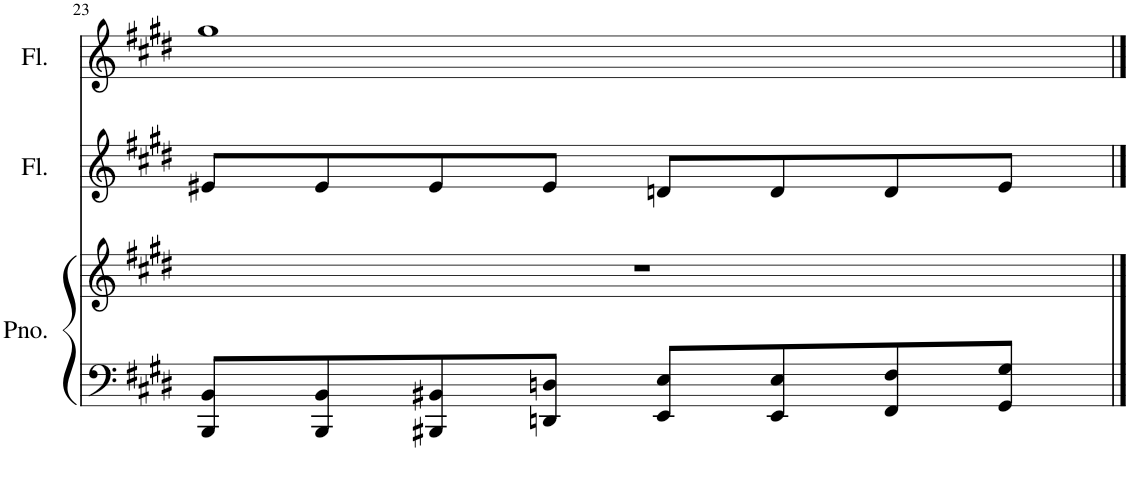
**kern	**kern	**kern	**kern
*part3	*part3	*part2	*part1
*staff4	*staff3	*staff2	*staff1
*I"Piano, Piano	*	*I"Flute	*I"Flute
*I'Pno.	*	*I'Fl.	*I'Fl.
!!LO:PB:g=z
*clefF4	*clefG2	*clefG2	*clefG2
*k[f#c#g#d#]	*k[f#c#g#d#]	*k[f#c#g#d#]	*k[f#c#g#d#]
*M4/4	*M4/4	*M4/4	*M4/4
=23	=23	=23	=23
8BBB/ 8BB/L	1r	8e#X/L	1gg#
8BBB/ 8BB/	.	8e#/	.
8BBB#X/ 8BB#X/	.	8e#/	.
8DDn/ 8Dn/J	.	8e#/J	.
8EE/ 8E/L	.	8dn/L	.
8EE/ 8E/	.	8d/	.
8FF#/ 8F#/	.	8d/	.
8GG#/ 8G#/J	.	8e#/J	.
==	==	==	==
*-	*-	*-	*-
